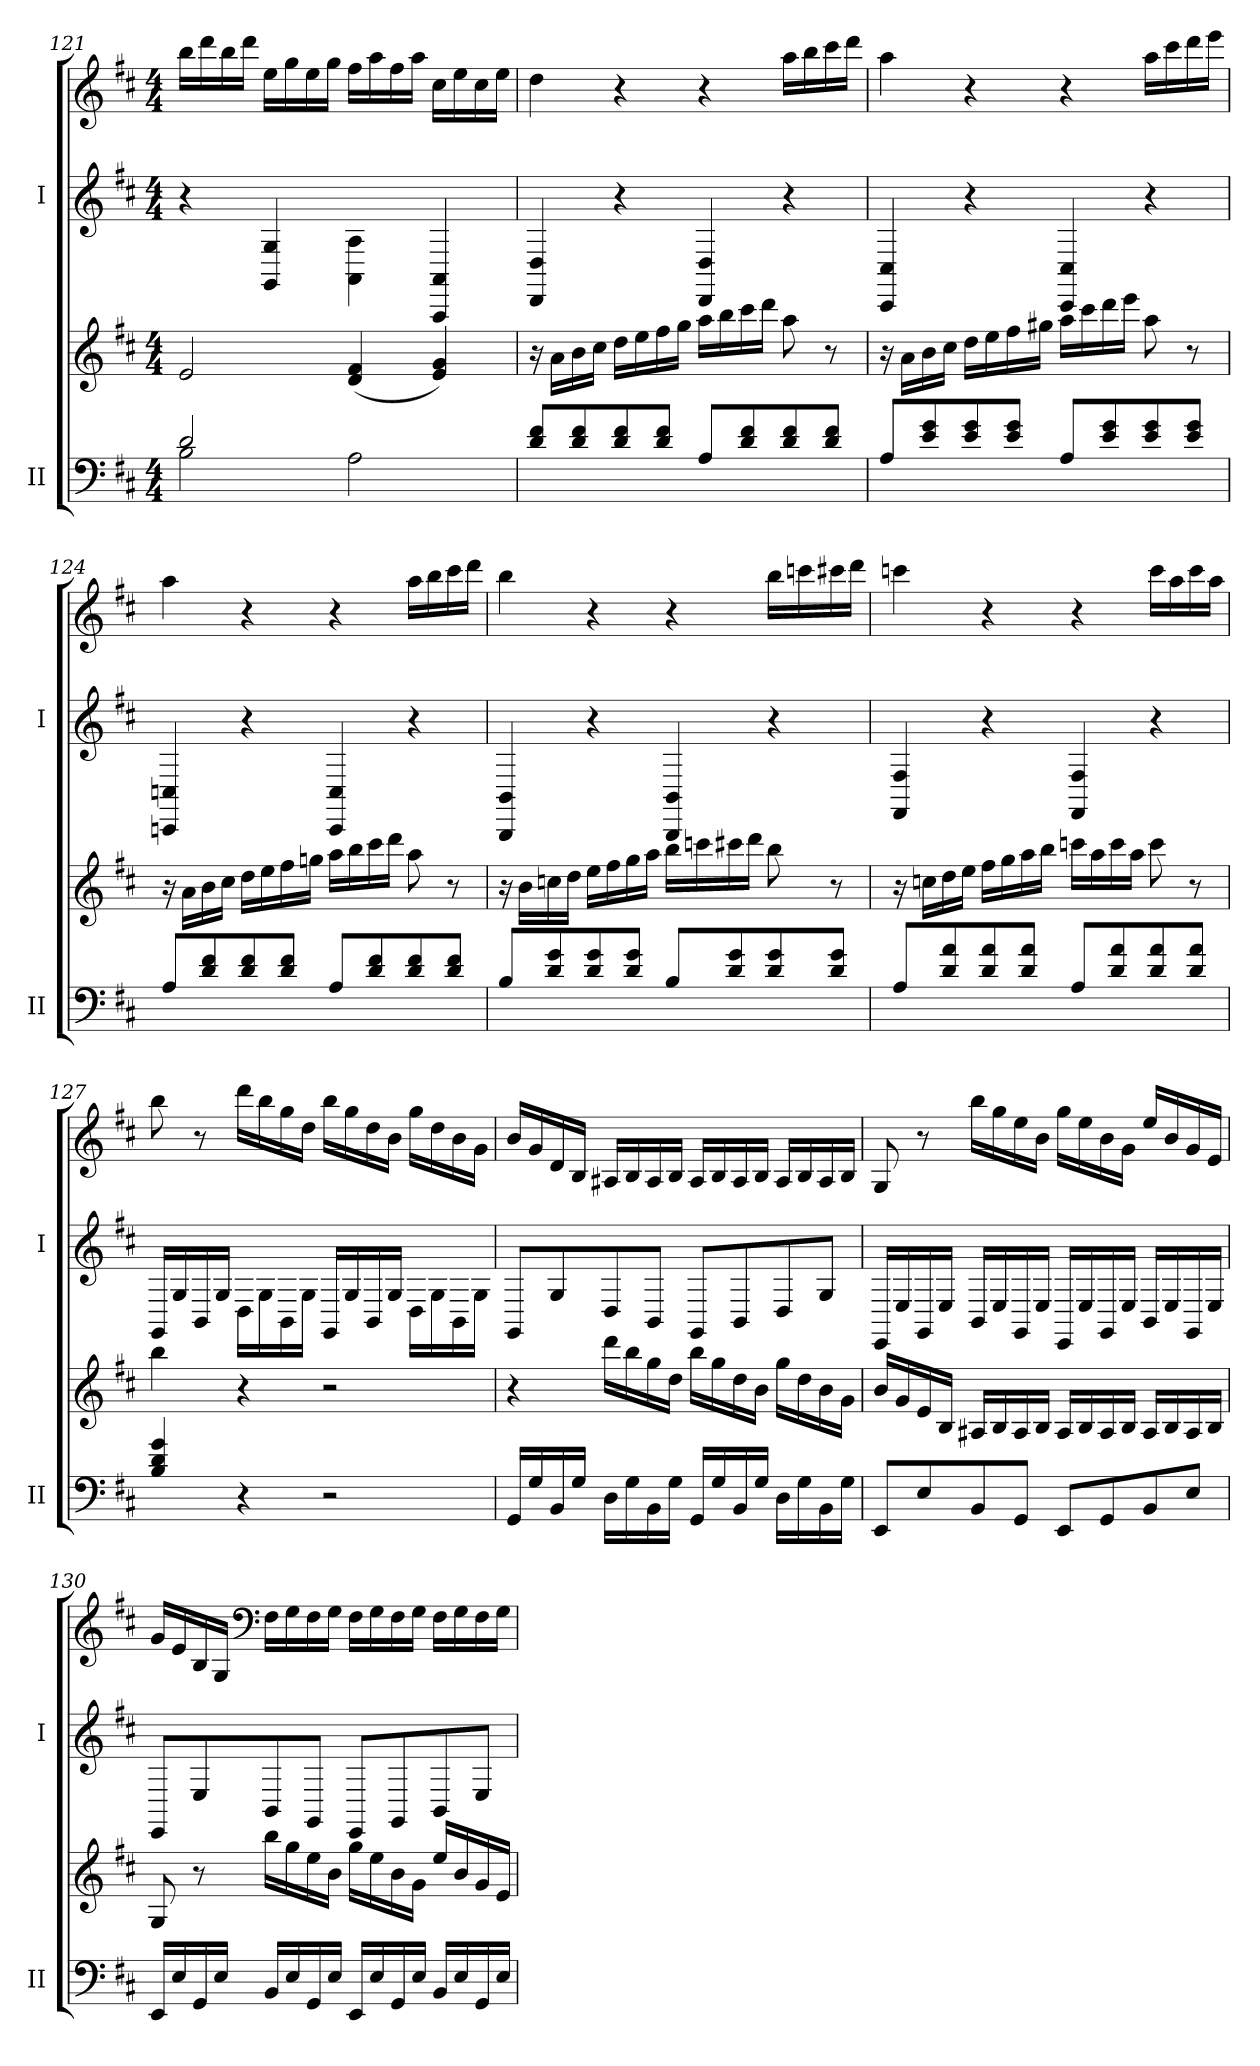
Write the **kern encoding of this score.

**kern	**kern	**kern	**kern
*part2	*part2	*part1	*part1
*staff4	*staff3	*staff2	*staff1
*I"II	*	*I"I	*
*I'II	*	*I'I	*
*clefF4	*clefG2	*clefG2	*clefG2
*k[f#c#]	*k[f#c#]	*k[f#c#]	*k[f#c#]
*M4/4	*M4/4	*M4/4	*M4/4
=121	=121	=121	=121
*^	*	*	*
2d/	2B\	2e/	4r	16bb\LL
.	.	.	.	16ddd\
.	.	.	.	16bb\
.	.	.	.	16ddd\JJ
.	.	.	4GG/ 4G/	16ee\LL
.	.	.	.	16gg\
.	.	.	.	16ee\
.	.	.	.	16gg\JJ
4ryy	2A\	(4d/ 4f#/	4AA\ 4A\	16ff#\LL
.	.	.	.	16aa\
.	.	.	.	16ff#\
.	.	.	.	16aa\JJ
4ryy	.	4e/ 4g/)	4AAA/ 4AA/	16cc#\LL
.	.	.	.	16ee\
.	.	.	.	16cc#\
.	.	.	.	16ee\JJ
*v	*v	*	*	*
!!LO:LB:g=z
=122	=122	=122	=122
8d/ 8f#/L	16r	4DD/ 4D/	4dd\
.	16a\LL	.	.
8d/ 8f#/	16b\	.	.
.	16cc#\JJ	.	.
8d/ 8f#/	16dd\LL	4r	4r
.	16ee\	.	.
8d/ 8f#/J	16ff#\	.	.
.	16gg\JJ	.	.
8A/L	16aa\LL	4DD/ 4D/	4r
.	16bb\	.	.
8d/ 8f#/	16ccc#\	.	.
.	16ddd\JJ	.	.
8d/ 8f#/	8aa\	4r	16aa\LL
.	.	.	16bb\
8d/ 8f#/J	8r	.	16ccc#\
.	.	.	16ddd\JJ
=123	=123	=123	=123
8A/L	16r	4CC#/ 4C#/	4aa\
.	16a\LL	.	.
8e/ 8g/	16b\	.	.
.	16cc#\JJ	.	.
8e/ 8g/	16dd\LL	4r	4r
.	16ee\	.	.
8e/ 8g/J	16ff#\	.	.
.	16gg#X\JJ	.	.
8A/L	16aa\LL	4CC#/ 4C#/	4r
.	16ccc#\	.	.
8e/ 8g/	16ddd\	.	.
.	16eee\JJ	.	.
8e/ 8g/	8aa\	4r	16aa\LL
.	.	.	16ccc#\
8e/ 8g/J	8r	.	16ddd\
.	.	.	16eee\JJ
!!LO:PB:g=z
=124	=124	=124	=124
8A/L	16r	4CCn/ 4Cn/	4aa\
.	16a\LL	.	.
8d/ 8f#/	16b\	.	.
.	16cc#\JJ	.	.
8d/ 8f#/	16dd\LL	4r	4r
.	16ee\	.	.
8d/ 8f#/J	16ff#\	.	.
.	16ggn\JJ	.	.
8A/L	16aa\LL	4CC/ 4C/	4r
.	16bb\	.	.
8d/ 8f#/	16ccc#\	.	.
.	16ddd\JJ	.	.
8d/ 8f#/	8aa\	4r	16aa\LL
.	.	.	16bb\
8d/ 8f#/J	8r	.	16ccc#\
.	.	.	16ddd\JJ
=125	=125	=125	=125
8B/L	16r	4BBB/ 4BB/	4bb\
.	16b\LL	.	.
8d/ 8g/	16ccn\	.	.
.	16dd\JJ	.	.
8d/ 8g/	16ee\LL	4r	4r
.	16ff#\	.	.
8d/ 8g/J	16gg\	.	.
.	16aa\JJ	.	.
8B/L	16bb\LL	4BBB/ 4BB/	4r
.	16cccn\	.	.
8d/ 8g/	16ccc#X\	.	.
.	16ddd\JJ	.	.
8d/ 8g/	8bb\	4r	16bb\LL
.	.	.	16cccn\
8d/ 8g/J	8r	.	16ccc#X\
.	.	.	16ddd\JJ
!!LO:LB:g=z
=126	=126	=126	=126
8A/L	16r	4FF#/ 4F#/	4cccn\
.	16ccn\LL	.	.
8d/ 8a/	16dd\	.	.
.	16ee\JJ	.	.
8d/ 8a/	16ff#\LL	4r	4r
.	16gg\	.	.
8d/ 8a/J	16aa\	.	.
.	16bb\JJ	.	.
8A/L	16cccn\LL	4FF#/ 4F#/	4r
.	16aa\	.	.
8d/ 8a/	16ccc\	.	.
.	16aa\JJ	.	.
8d/ 8a/	8ccc\	4r	16ccc\LL
.	.	.	16aa\
8d/ 8a/J	8r	.	16ccc\
.	.	.	16aa\JJ
=127	=127	=127	=127
4B/ 4d/ 4g/	4bb\	16GG/LL	8bb\
.	.	16G/	.
.	.	16BB/	8r
.	.	16G/JJ	.
4r	4r	16D\LL	16ddd\LL
.	.	16G\	16bb\
.	.	16BB\	16gg\
.	.	16G\JJ	16dd\JJ
2r	2r	16GG/LL	16bb\LL
.	.	16G/	16gg\
.	.	16BB/	16dd\
.	.	16G/JJ	16b\JJ
.	.	16D\LL	16gg\LL
.	.	16G\	16dd\
.	.	16BB\	16b\
.	.	16G\JJ	16g\JJ
!!LO:LB:g=z
=128	=128	=128	=128
16GG/LL	4r	8GG/L	16b/LL
16G/	.	.	16g/
16BB/	.	8G/	16d/
16G/JJ	.	.	16B/JJ
16D\LL	16ddd\LL	8D/	16A#X/LL
16G\	16bb\	.	16B/
16BB\	16gg\	8BB/J	16A#/
16G\JJ	16dd\JJ	.	16B/JJ
16GG/LL	16bb\LL	8GG/L	16A#/LL
16G/	16gg\	.	16B/
16BB/	16dd\	8BB/	16A#/
16G/JJ	16b\JJ	.	16B/JJ
16D\LL	16gg\LL	8D/	16A#/LL
16G\	16dd\	.	16B/
16BB\	16b\	8G/J	16A#/
16G\JJ	16g\JJ	.	16B/JJ
=129	=129	=129	=129
8EE/L	16b/LL	16EE/LL	8G/
.	16g/	16E/	.
8E/	16e/	16GG/	8r
.	16B/JJ	16E/JJ	.
8BB/	16A#X/LL	16BB/LL	16bb\LL
.	16B/	16E/	16gg\
8GG/J	16A#/	16GG/	16ee\
.	16B/JJ	16E/JJ	16b\JJ
8EE/L	16A#/LL	16EE/LL	16gg\LL
.	16B/	16E/	16ee\
8GG/	16A#/	16GG/	16b\
.	16B/JJ	16E/JJ	16g\JJ
8BB/	16A#/LL	16BB/LL	16ee/LL
.	16B/	16E/	16b/
8E/J	16A#/	16GG/	16g/
.	16B/JJ	16E/JJ	16e/JJ
!!LO:PB:g=z
=130	=130	=130	=130
16EE/LL	8G/	8EE/L	16g/LL
16E/	.	.	16e/
16GG/	8r	8E/	16B/
16E/JJ	.	.	16G/JJ
*	*	*	*clefF4
16BB/LL	16bb\LL	8BB/	16F#\LL
16E/	16gg\	.	16G\
16GG/	16ee\	8GG/J	16F#\
16E/JJ	16b\JJ	.	16G\JJ
16EE/LL	16gg\LL	8EE/L	16F#\LL
16E/	16ee\	.	16G\
16GG/	16b\	8GG/	16F#\
16E/JJ	16g\JJ	.	16G\JJ
16BB/LL	16ee/LL	8BB/	16F#\LL
16E/	16b/	.	16G\
16GG/	16g/	8E/J	16F#\
16E/JJ	16e/JJ	.	16G\JJ
=	=	=	=
*-	*-	*-	*-
